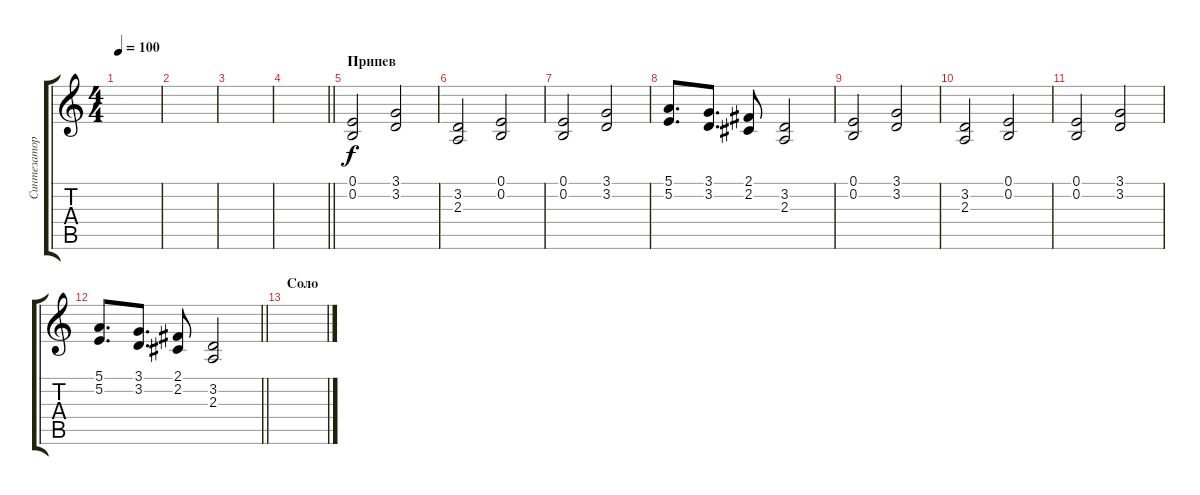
\track ("Синтезатор" "Синтезатор") {instrument choiraahs}
\staff {score tabs}
\tuning (E4 B3 G3 D3 A2 E2) {hide}
\ts (4 4)
\tempo 100
\clef g2
\ks c
|
|
|
\barLineRight lightlight
|
\section ("" "Припев")
(0.1 0.2).2 (3.1 3.2).2 |
(3.2 2.3).2 (0.1 0.2).2 |
(0.1 0.2).2 (3.1 3.2).2 |
(5.1 5.2).8{d} (3.1 3.2).8{d} (2.1 2.2).8 (3.2 2.3).2 |
(0.1 0.2).2 (3.1 3.2).2 |
(3.2 2.3).2 (0.1 0.2).2 |
(0.1 0.2).2 (3.1 3.2).2 |
\barLineRight lightlight
(5.1 5.2).8{d} (3.1 3.2).8{d} (2.1 2.2).8 (3.2 2.3).2 |
\section ("" "Соло")
